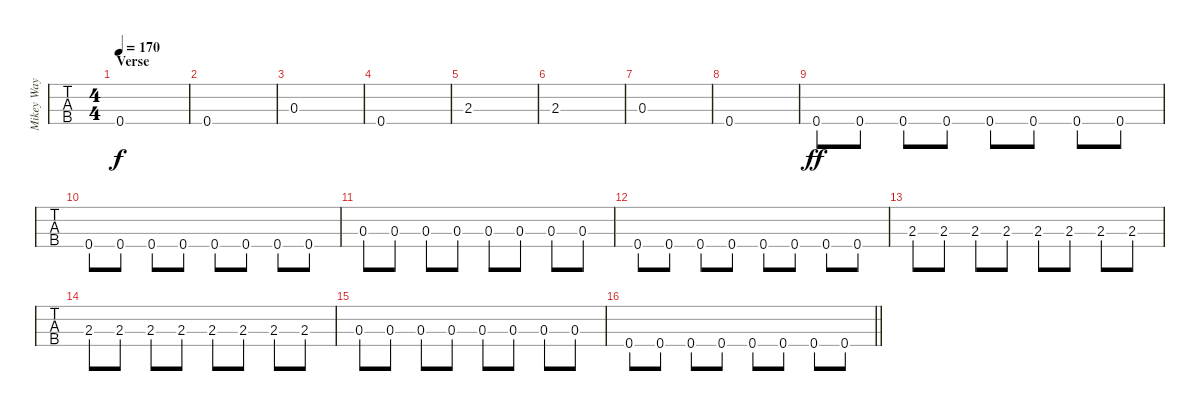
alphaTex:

\track ("Mikey Way - Bass" "Mikey Way ") {instrument electricbassfinger}
\staff {tabs}
\tuning (G2 D2 A1 E1) {hide}
\ts (4 4)
\section ("" "Verse")
\tempo 170
\clef f4
\ks c
0.4.1{dy f} |
0.4.1 |
0.3.1 |
0.4.1 |
2.3.1 |
2.3.1 |
0.3.1 |
0.4.1 |
0.4.8{dy ff} 0.4.8 0.4.8 0.4.8 0.4.8 0.4.8 0.4.8 0.4.8 |
0.4.8 0.4.8 0.4.8 0.4.8 0.4.8 0.4.8 0.4.8 0.4.8 |
0.3.8 0.3.8 0.3.8 0.3.8 0.3.8 0.3.8 0.3.8 0.3.8 |
0.4.8 0.4.8 0.4.8 0.4.8 0.4.8 0.4.8 0.4.8 0.4.8 |
2.3.8 2.3.8 2.3.8 2.3.8 2.3.8 2.3.8 2.3.8 2.3.8 |
2.3.8 2.3.8 2.3.8 2.3.8 2.3.8 2.3.8 2.3.8 2.3.8 |
0.3.8 0.3.8 0.3.8 0.3.8 0.3.8 0.3.8 0.3.8 0.3.8 |
\barLineRight lightlight
0.4.8 0.4.8 0.4.8 0.4.8 0.4.8 0.4.8 0.4.8 0.4.8
